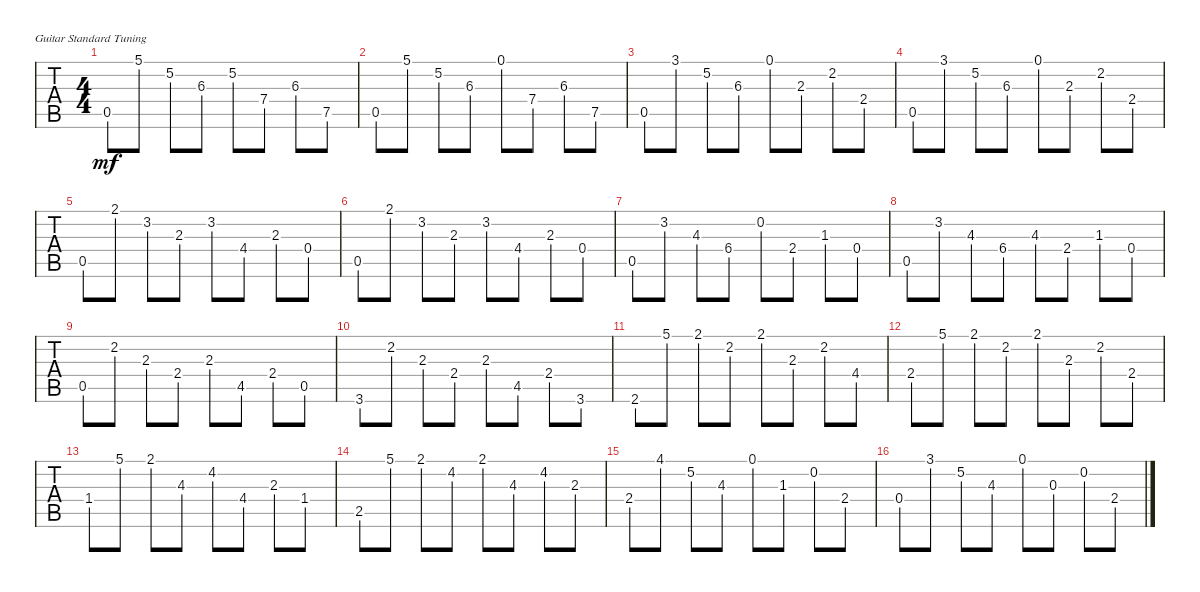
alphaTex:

\bracketExtendMode groupsimilarinstruments
\singleTrackTrackNamePolicy hidden
\multiTrackTrackNamePolicy hidden
\firstSystemTrackNameOrientation horizontal
\otherSystemsTrackNameOrientation horizontal
\track ("Guitar" "N-Gt") {instrument acousticguitarnylon}
\staff {tabs}
\tuning (E4 B3 G3 D3 A2 E2)
\ts (4 4)
\tempo (96 hide)
\clef g2
\ks c
0.5.8{dy mf instrument acousticguitarnylon} 5.1.8 5.2.8 6.3.8 5.2.8 7.4.8 6.3.8 7.5.8 |
0.5.8 5.1.8 5.2.8 6.3.8 0.1.8 7.4.8 6.3.8 7.5.8 |
0.5.8 3.1.8 5.2.8 6.3.8 0.1.8 2.3.8 2.2.8 2.4.8 |
0.5.8 3.1.8 5.2.8 6.3.8 0.1.8 2.3.8 2.2.8 2.4.8 |
0.5.8 2.1.8 3.2.8 2.3.8 3.2.8 4.4.8 2.3.8 0.4.8 |
0.5.8 2.1.8 3.2.8 2.3.8 3.2.8 4.4.8 2.3.8 0.4.8 |
0.5.8 3.2.8 4.3.8 6.4.8 0.2.8 2.4.8 1.3.8 0.4.8 |
0.5.8 3.2.8 4.3.8 6.4.8 4.3.8 2.4.8 1.3.8 0.4.8 |
0.5.8 2.2.8 2.3.8 2.4.8 2.3.8 4.5.8 2.4.8 0.5.8 |
3.6.8 2.2.8 2.3.8 2.4.8 2.3.8 4.5.8 2.4.8 3.6.8 |
2.6.8 5.1.8 2.1.8 2.2.8 2.1.8 2.3.8 2.2.8 4.4.8 |
2.4.8 5.1.8 2.1.8 2.2.8 2.1.8 2.3.8 2.2.8 2.4.8 |
1.4.8 5.1.8 2.1.8 4.3.8 4.2.8 4.4.8 2.3.8 1.4.8 |
2.5.8 5.1.8 2.1.8 4.2.8 2.1.8 4.3.8 4.2.8 2.3.8 |
2.4.8 4.1.8 5.2.8 4.3.8 0.1.8 1.3.8 0.2.8 2.4.8 |
0.4.8 3.1.8 5.2.8 4.3.8 0.1.8 0.3.8 0.2.8 2.4.8
